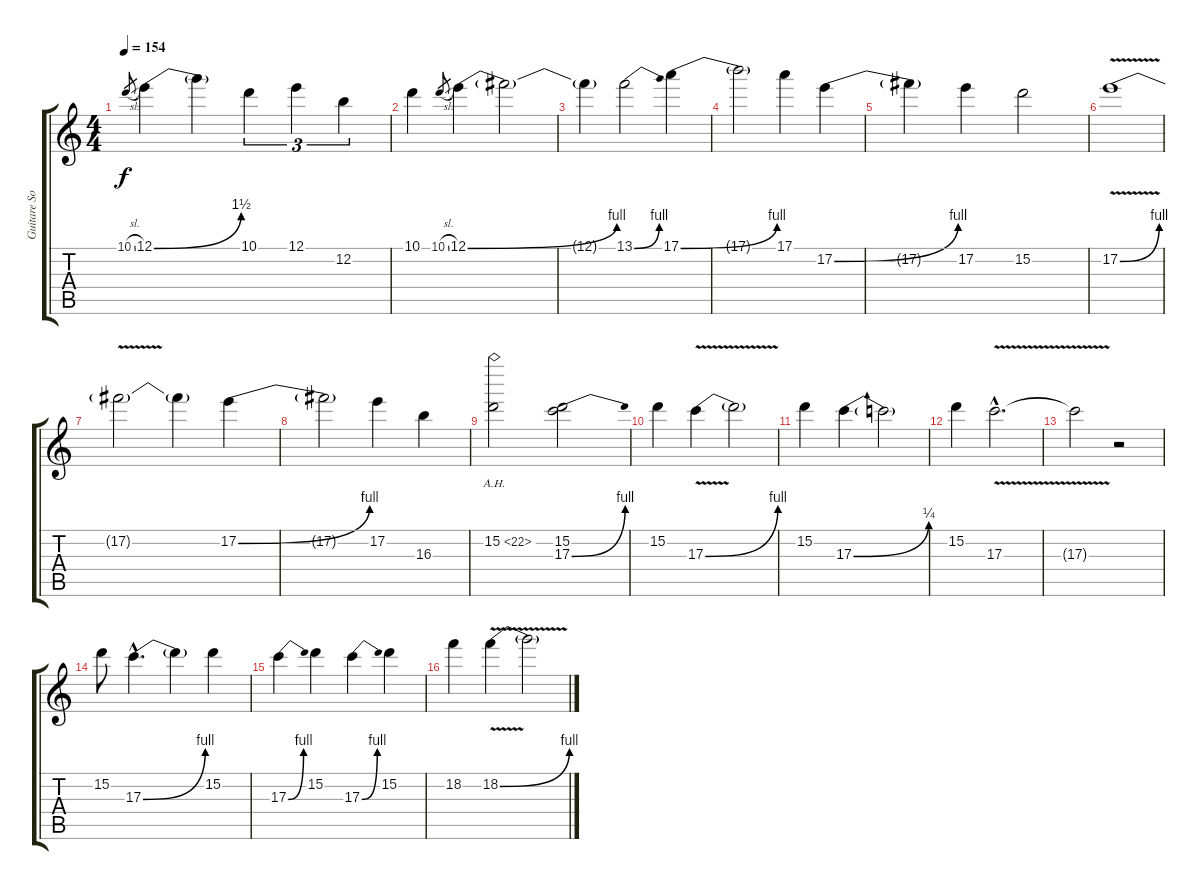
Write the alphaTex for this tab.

\track ("Guitare Solo" "Guitare So") {instrument distortionguitar}
\staff {score tabs}
\tuning (E4 B3 G3 D3 A2 E2) {hide}
\ts (4 4)
\tempo 154
\clef g2
\ks c
10.1{sl}.8{gr dy f} 12.1{be (bend 0 0 60 6)}.4 12.1{t}.4 10.1.4{tu (3 2)} 12.1.4{tu (3 2)} 12.2.4{tu (3 2)} |
10.1.4 10.1{sl}.8{gr} 12.1{be (bend 0 0 60 4)}.4 12.1{t}.2 |
12.1{t}.4 13.1{be (bend 0 0 60 4)}.2 17.1{be (bend 0 0 60 4)}.4 |
17.1{t}.2 17.1.4 17.2{be (bend 0 0 60 4)}.4 |
17.2{t}.4 17.2.4 15.2.2 |
17.2{be (bend 0 0 60 4) v}.1 |
17.2{t}.2 17.2{t}.4 17.2{be (bend 0 0 60 4)}.4 |
17.2{t}.2 17.2.4 16.3.4 |
15.2{ah 7}.2 (15.2 17.3{be (bend 0 0 60 4)}).2 |
15.2.4 17.3{be (bend 0 0 60 4) v}.4 17.3{t}.2 |
15.2.4 17.3{be (bend 0 0 60 1)}.4 17.3{t}.2 |
15.2.4 17.3{v hac}.2{d} |
17.3{t}.2 r.2 |
15.2.8 17.3{be (bend 0 0 60 4) hac}.4{d} 17.3{t}.4 15.2.4 |
17.3{be (bend 0 0 60 4)}.4 15.2.4 17.3{be (bend 0 0 60 4)}.4 15.2.4 |
18.2.4 18.2{be (bend 0 0 60 4) v}.4 18.2{t}.2
